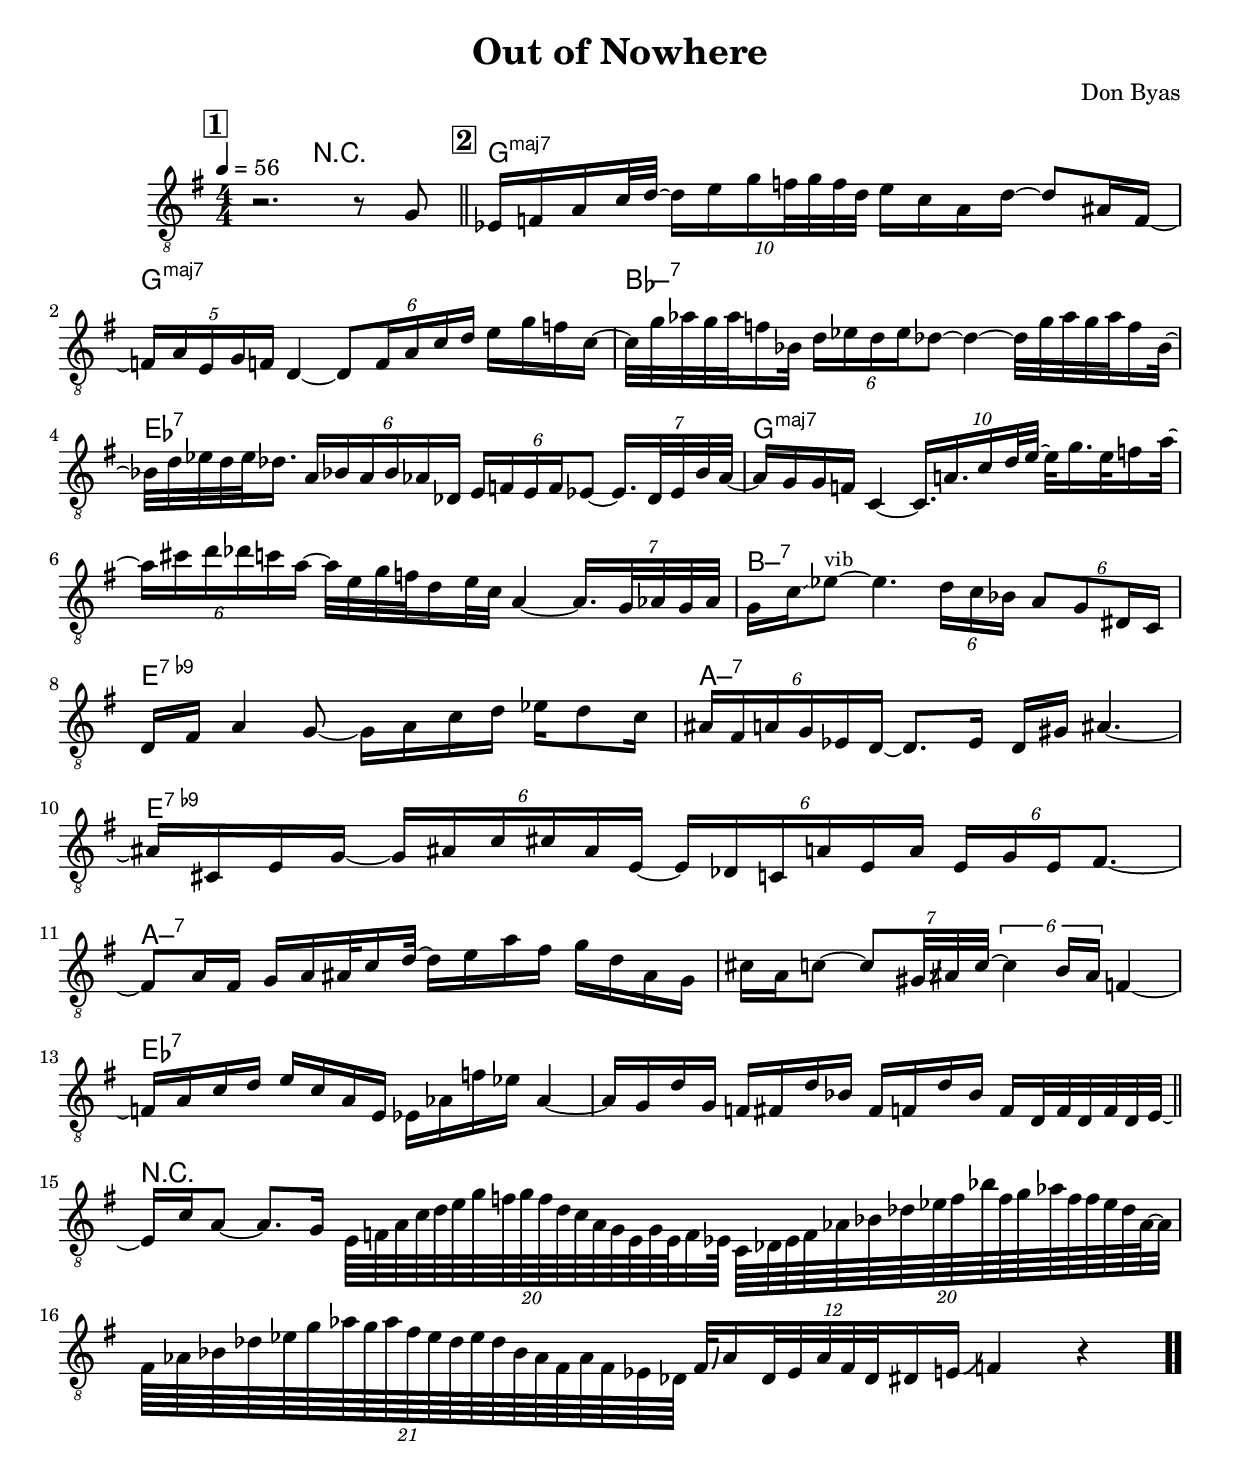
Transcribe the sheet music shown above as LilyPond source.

\version "2.13.2"

#(ly:set-option 'point-and-click #f)

\header {
  title = "Out of Nowhere"
  composer = "Don Byas"
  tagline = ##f
}
global =
{
    \override Staff.TimeSignature #'style = #'()
    \time 4/4
    \clef "treble_8"
    \key g \major
    \override Rest #'direction = #'0
    \override MultiMeasureRest #'staff-position = #0
}
\score
{
<<
    \transpose c' c'

    \new ChordNames { \chords {
      \set majorSevenSymbol = \markup { "maj7" }
      \set minorChordModifier = \markup { \char ##x2013 }
      | s2 r2 
      | g1:maj | g1:maj | bes1:min7 | es1:7 | g1:maj | s1 | b1:min7 | e1:9- 
      | a1:min7 | e1:9- | a1:min7 | s1 | es1:7 | s1 | r1|
      }
      }

    \new Staff
    <<
    \transpose c' c'

    {
      \global
  		%\override Score.MetronomeMark #'transparent = ##t
  		%\override Score.MetronomeMark #'stencil = ##f
  		
  		\override HorizontalBracket #'direction = #UP
  		\override HorizontalBracket #'bracket-flare = #'(0 . 0)
  		
  		\override TextSpanner #'dash-fraction = #1.0
  		\override TextSpanner #'bound-details #'left #'text = \markup{ \concat{\draw-line #'(0 . -1.0) \draw-line #'(1.0 . 0) }}
  		\override TextSpanner #'bound-details #'right #'text = \markup{ \concat{ \draw-line #'(1.0 . 0) \draw-line #'(0 . -1.0) }}
          \set Score.markFormatter = #format-mark-box-numbers


      \tempo 4 = 56
      \set Score.currentBarNumber = #0
     
      \bar "||" \mark \default r2. r8 g8 
      \bar "||" \mark \default es16 f16 a16 c'32 d'32~ \tuplet 10/8 {d'16 e'16 g'16 f'32 g'32 f'32 d'32} e'16 c'16 a16 d'16~ d'8 ais16 f16~ 
      | \tuplet 5/4 {f16 a16 e16 g16 f16} d4~ \tuplet 6/4 {d8 f16 a16 c'16 d'16} e'16 g'16 f'16 c'16~ 
      | c'32 g'32 aes'32 g'32 aes'32 f'16 bes32 \tuplet 6/4 {d'16 es'16 d'16 es'16 des'8~} des'4~ des'32 g'32 aes'32 g'32 aes'32 f'16 bes32~ 
      | bes32 d'32 es'32 d'32 es'32 des'16. \tuplet 6/4 {a16 bes16 a16 bes16 aes16 des16} \tuplet 6/4 {e16 f16 e16 f16 es8~} \tuplet 7/8 {es16. des32 es32 bes32 aes32~} 
      | aes16 g16 g16 f16 c4~ \tuplet 10/8 {c16. a16. c'16 d'32 e'32~} e'32 g'16. e'32 f'16 a'32~ 
      | \tuplet 6/4 {a'16 cis''16 d''16 des''16 c''16 a'16~} a'32 e'32 g'32 f'32 d'16 e'32 c'32 a4~ \tuplet 7/8 {a16. g32 aes32 g32 aes32} 
      | g16 c'16\glissando  es'8~^\markup{\left-align \small vib} es'4. \tuplet 6/4 {d'16 c'16 bes16} \tuplet 6/4 {a8 g8 dis16 c16} 
      | d16 fis16 a4 g8~ g16 a16 c'16 d'16 es'16 d'8 c'16 
      | \tuplet 6/4 {ais16 fis16 a16 g16 es16 d16~} d8. es16 d16 gis16 ais4.~ 
      | ais16 cis16 e16 g16~ \tuplet 6/4 {g16 ais16 c'16 cis'16 ais16 e16~} \tuplet 6/4 {e16 des16 c16 a16 e16 a16} \tuplet 6/4 {e16 g16 e16 fis8.~} 
      | fis8 a16 fis16 g16 a16 ais32 c'16 d'32~ d'16 e'16 a'16 fis'16 g'16 d'16 ais16 g16 
      | cis'16 a16 c'8~ \tuplet 7/8 {c'8 gis32\bendAfter #+4  ais32 c'32~} \tuplet 6/4 {c'4 b16 ais16} f4~ 
      | f16 a16 c'16 d'16 e'16 c'16 a16 e16 es16 aes16 f'16 es'16 aes4~ 
      | aes16 g16 d'16 g16 f16 fis16 d'16 bes16 fis16 f16 d'16 bes16 f16 d32 f32 d32 f32 d32 e32~ 
      \bar "||" e16 c'16 a8~ a8. g16 \tuplet 20/16 {e64 f64 a64 c'64 d'64 e'64 g'64 f'64 g'64 f'64 d'64 c'64 a64 g64 e64 g64 e64 f32 es64} \tuplet 20/16 {c64 des64 es64 f64 aes64 bes64 des'64 es'64 f'64 bes'64 f'64 g'64 aes'64 f'64 f'64 es'64 des'64 aes64~ aes32} 
      | \tuplet 21/16 {fis64 aes64 bes64 des'64 es'64 g'64 aes'64 g'64 aes'64 fis'64 es'64 des'64 es'64 des'64 bes64 aes64 fis64 aes64 fis64 es64 des64} \tuplet 12/8 {fis32\bendAfter #+4  aes16 des32 es32 aes32 fis32 des32 dis16 e16\bendAfter #+4 } f4 r4\bar  ".."
    }
    >>
>>    
}
